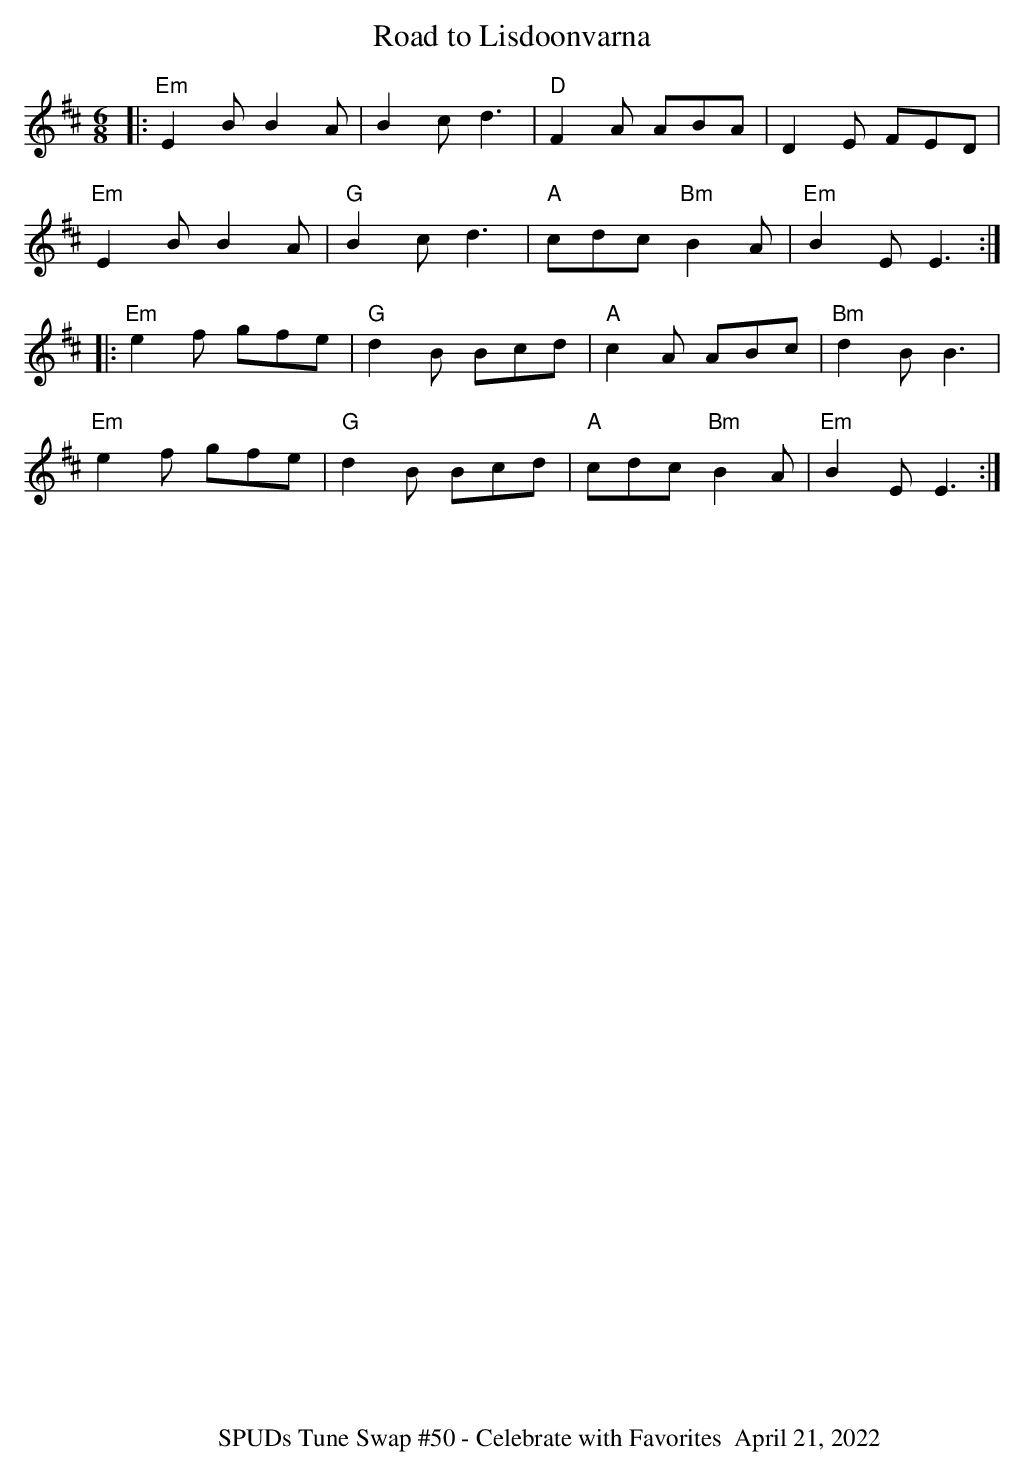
X:1
T: Road to Lisdoonvarna
M: 6/8
K: EDor
|:"Em"E2B B2A| B2c d3| "D"F2A ABA| D2E FED|
"Em"E2B B2A| "G"B2c d3| "A"cdc "Bm"B2A| "Em"B2E E3 :|
|:"Em"e2f gfe| "G"d2B Bcd| "A"c2A ABc| "Bm"d2B B3|
"Em"e2f gfe| "G"d2B Bcd| "A"cdc "Bm"B2A| "Em"B2E E3 :|
